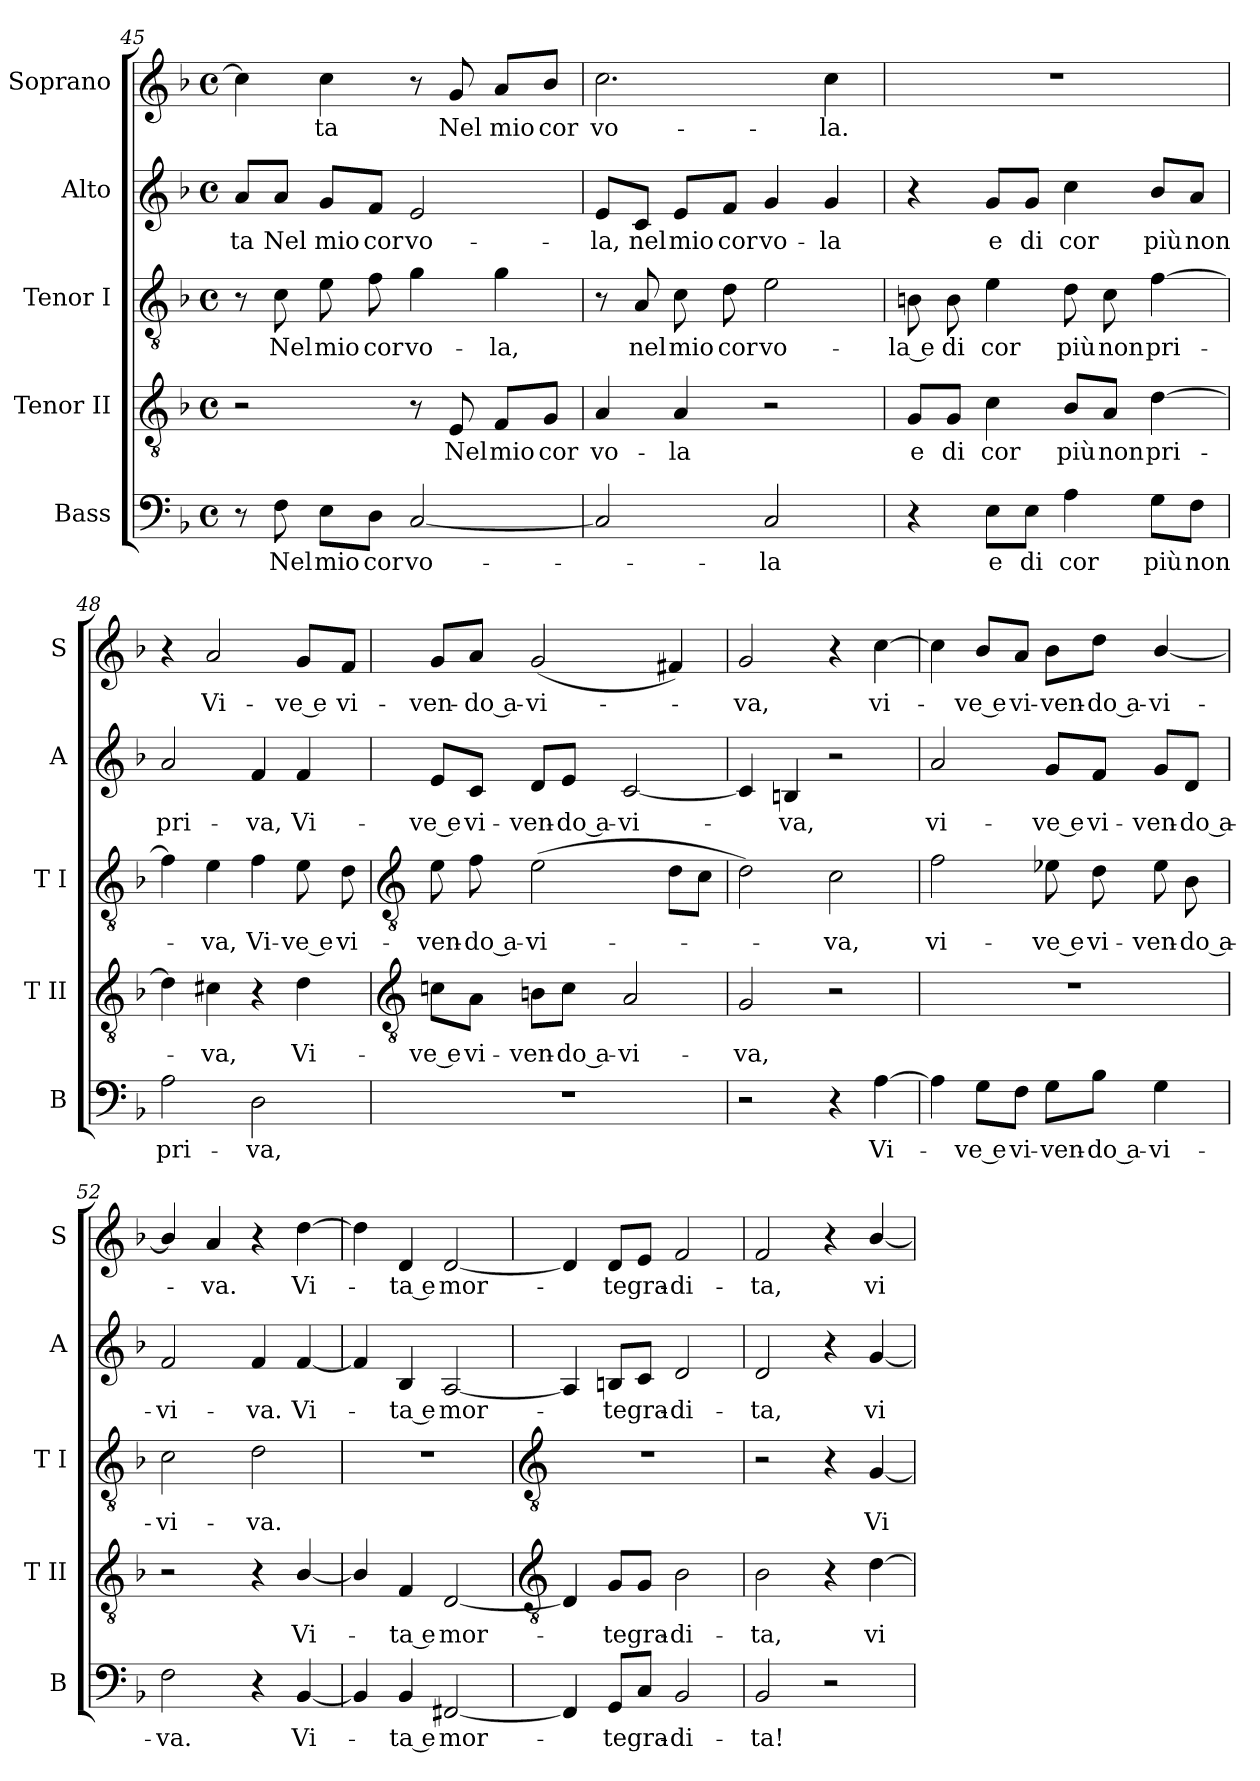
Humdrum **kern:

**kern	**text	**kern	**text	**kern	**text	**kern	**text	**kern	**text
*part5	*part5	*part4	*part4	*part3	*part3	*part2	*part2	*part1	*part1
*staff5	*staff5	*staff4	*staff4	*staff3	*staff3	*staff2	*staff2	*staff1	*staff1
*I"Bass	*	*I"Tenor II	*	*I"Tenor I	*	*I"Alto	*	*I"Soprano	*
*I'B	*	*I'T II	*	*I'T I	*	*I'A	*	*I'S	*
!!LO:LB:g=z
*clefF4	*	*clefGv2	*	*clefGv2	*	*clefG2	*	*clefG2	*
*k[b-]	*	*k[b-]	*	*k[b-]	*	*k[b-]	*	*k[b-]	*
*F:	*	*F:	*	*F:	*	*F:	*	*F:	*
*M4/4	*	*M4/4	*	*M4/4	*	*M4/4	*	*M4/4	*
*met(c)	*	*met(c)	*	*met(c)	*	*met(c)	*	*met(c)	*
=45	=45	=45	=45	=45	=45	=45	=45	=45	=45
!	!	!	!	!	!	!	!LO:LY:b	!	!
8r	.	2r	.	8r	.	8a/L	ta	4cc]	.
!	!LO:LY:b	!	!	!	!LO:LY:b	!	!LO:LY:b	!	!
8F	Nel	.	.	8c	Nel	8a/J	Nel	.	.
!	!LO:LY:b	!	!	!	!LO:LY:b	!	!LO:LY:b	!	!LO:LY:b
8E\L	mio	.	.	8e	mio	8g/L	mio	4cc	ta
!	!LO:LY:b	!	!	!	!LO:LY:b	!	!LO:LY:b	!	!
8D\J	cor	.	.	8f	cor	8f/J	cor	.	.
!	!LO:LY:b	!	!	!	!LO:LY:b	!	!LO:LY:b	!	!
[2C	vo-	8r	.	4g	vo-	2e	vo-	8r	.
!	!	!	!LO:LY:b	!	!	!	!	!	!LO:LY:b
.	.	8E	Nel	.	.	.	.	8g	Nel
!	!	!	!LO:LY:b	!	!LO:LY:b	!	!	!	!LO:LY:b
.	.	8F/L	mio	4g	-la,	.	.	8a/L	mio
!	!	!	!LO:LY:b	!	!	!	!	!	!LO:LY:b
.	.	8G/J	cor	.	.	.	.	8b-/J	cor
=46	=46	=46	=46	=46	=46	=46	=46	=46	=46
!	!	!	!LO:LY:b	!	!	!	!LO:LY:b	!	!LO:LY:b
2C]	.	4A	vo-	8r	.	8e/L	-la,	2.cc	vo-
!	!	!	!	!	!LO:LY:b	!	!LO:LY:b	!	!
.	.	.	.	8A	nel	8c/J	nel	.	.
!	!	!	!LO:LY:b	!	!LO:LY:b	!	!LO:LY:b	!	!
.	.	4A	-la	8c	mio	8e/L	mio	.	.
!	!	!	!	!	!LO:LY:b	!	!LO:LY:b	!	!
.	.	.	.	8d	cor	8f/J	cor	.	.
!	!LO:LY:b	!	!	!	!LO:LY:b	!	!LO:LY:b	!	!
2C	la	2r	.	2e	vo-	4g	vo-	.	.
!	!	!	!	!	!	!	!LO:LY:b	!	!LO:LY:b
.	.	.	.	.	.	4g	-la	4cc	-la.
=47	=47	=47	=47	=47	=47	=47	=47	=47	=47
!	!	!	!LO:LY:b	!	!LO:LY:b	!	!	!	!
4r	.	8G/L	e	8Bn	-la e	4r	.	1r	.
!	!	!	!LO:LY:b	!	!LO:LY:b	!	!	!	!
.	.	8G/J	di	8B	di	.	.	.	.
!	!LO:LY:b	!	!LO:LY:b	!	!LO:LY:b	!	!LO:LY:b	!	!
8E\L	e	4c	cor	4e	cor	8g/L	e	.	.
!	!LO:LY:b	!	!	!	!	!	!LO:LY:b	!	!
8E\J	di	.	.	.	.	8g/J	di	.	.
!	!LO:LY:b	!	!LO:LY:b	!	!LO:LY:b	!	!LO:LY:b	!	!
4A	cor	8B-/L	più	8d	più	4cc	cor	.	.
!	!	!	!LO:LY:b	!	!LO:LY:b	!	!	!	!
.	.	8A/J	non	8c	non	.	.	.	.
!	!LO:LY:b	!	!LO:LY:b	!	!LO:LY:b	!	!LO:LY:b	!	!
8G\L	più	[4d	pri-	[4f	pri-	8b-/L	più	.	.
!	!LO:LY:b	!	!	!	!	!	!LO:LY:b	!	!
8F\J	non	.	.	.	.	8a/J	non	.	.
=48	=48	=48	=48	=48	=48	=48	=48	=48	=48
!	!LO:LY:b	!	!	!	!	!	!LO:LY:b	!	!
2A	pri-	4d]	.	4f]	.	2a	pri-	4r	.
!	!	!	!LO:LY:b	!	!LO:LY:b	!	!	!	!LO:LY:b
.	.	4c#X	va,	4e	va,	.	.	2a	Vi-
!	!LO:LY:b	!	!	!	!LO:LY:b	!	!LO:LY:b	!	!
2D	-va,	4r	.	4f	Vi-	4f	-va,	.	.
!	!	!	!LO:LY:b	!	!LO:LY:b	!	!LO:LY:b	!	!LO:LY:b
.	.	4d	Vi-	8e	-ve e	4f	Vi-	8g/L	-ve e
!	!	!	!	!	!LO:LY:b	!	!	!	!LO:LY:b
.	.	.	.	8d	vi-	.	.	8f/J	vi-
!!LO:LB:g=z
=49	=49	=49	=49	=49	=49	=49	=49	=49	=49
*	*	*clefGv2	*	*clefGv2	*	*	*	*	*
!	!	!	!LO:LY:b	!	!LO:LY:b	!	!LO:LY:b	!	!LO:LY:b
1r	.	8cn\L	-ve e	8e	-ven-	8e/L	-ve e	8g/L	-ven-
!	!	!	!LO:LY:b	!	!LO:LY:b	!	!LO:LY:b	!	!LO:LY:b
.	.	8A\J	vi-	8f	-do a-	8c/J	vi-	8a/J	-do a-
!	!	!	!LO:LY:b	!	!LO:LY:b	!	!LO:LY:b	!	!LO:LY:b
.	.	8Bn\L	-ven-	(>2e	-vi-	8d/L	-ven-	(<2g	-vi-
!	!	!	!LO:LY:b	!	!	!	!LO:LY:b	!	!
.	.	8c\J	-do a-	.	.	8e/J	-do a-	.	.
!	!	!	!LO:LY:b	!	!	!	!LO:LY:b	!	!
.	.	2A	-vi-	.	.	[2c	-vi-	.	.
.	.	.	.	8dL	.	.	.	4f#X)	.
.	.	.	.	8cJ	.	.	.	.	.
=50	=50	=50	=50	=50	=50	=50	=50	=50	=50
!	!	!	!LO:LY:b	!	!	!	!	!	!LO:LY:b
2r	.	2G	-va,	2d)	.	4c]	.	2g	va,
!	!	!	!	!	!	!	!LO:LY:b	!	!
.	.	.	.	.	.	4Bn	va,	.	.
!	!	!	!	!	!LO:LY:b	!	!	!	!
4r	.	2r	.	2c	va,	2r	.	4r	.
!	!LO:LY:b	!	!	!	!	!	!	!	!LO:LY:b
[4A	Vi-	.	.	.	.	.	.	[4cc	vi-
=51	=51	=51	=51	=51	=51	=51	=51	=51	=51
!	!	!	!	!	!LO:LY:b	!	!LO:LY:b	!	!
4A]	.	1r	.	2f	vi-	2a	vi-	4cc]	.
!	!LO:LY:b	!	!	!	!	!	!	!	!LO:LY:b
8G\L	ve e	.	.	.	.	.	.	8b-/L	ve e
!	!LO:LY:b	!	!	!	!	!	!	!	!LO:LY:b
8F\J	vi-	.	.	.	.	.	.	8a/J	vi-
!	!LO:LY:b	!	!	!	!LO:LY:b	!	!LO:LY:b	!	!LO:LY:b
8G\L	-ven-	.	.	8e-X	-ve e	8g/L	-ve e	8b-\L	-ven-
!	!LO:LY:b	!	!	!	!LO:LY:b	!	!LO:LY:b	!	!LO:LY:b
8B-\J	-do a-	.	.	8d	vi-	8f/J	vi-	8dd\J	-do a-
!	!LO:LY:b	!	!	!	!LO:LY:b	!	!LO:LY:b	!	!LO:LY:b
4G	-vi-	.	.	8e-	-ven-	8g/L	-ven-	[4b-/	-vi-
!	!	!	!	!	!LO:LY:b	!	!LO:LY:b	!	!
.	.	.	.	8B-	-do a-	8d/J	-do a-	.	.
=52	=52	=52	=52	=52	=52	=52	=52	=52	=52
!	!LO:LY:b	!	!	!	!LO:LY:b	!	!LO:LY:b	!	!
2F	-va.	2r	.	2c	-vi-	2f	-vi-	4b-/]	.
!	!	!	!	!	!	!	!	!	!LO:LY:b
.	.	.	.	.	.	.	.	4a	va.
!	!	!	!	!	!LO:LY:b	!	!LO:LY:b	!	!
4r	.	4r	.	2d	-va.	4f	-va.	4r	.
!	!LO:LY:b	!	!LO:LY:b	!	!	!	!LO:LY:b	!	!LO:LY:b
[4BB-	Vi-	[4B-/	Vi-	.	.	[4f	Vi-	[4dd	Vi-
=53	=53	=53	=53	=53	=53	=53	=53	=53	=53
4BB-]	.	4B-/]	.	1r	.	4f]	.	4dd]	.
!	!LO:LY:b	!	!LO:LY:b	!	!	!	!LO:LY:b	!	!LO:LY:b
4BB-	ta e	4F	ta e	.	.	4B-	ta e	4d	ta e
!	!LO:LY:b	!	!LO:LY:b	!	!	!	!LO:LY:b	!	!LO:LY:b
[2FF#X	mor-	[2D	mor-	.	.	[2A	mor-	[2d	mor-
!!LO:LB:g=z
=54	=54	=54	=54	=54	=54	=54	=54	=54	=54
*	*	*clefGv2	*	*clefGv2	*	*	*	*	*
4FF#]	.	4D]	.	1r	.	4A]	.	4d]	.
!	!LO:LY:b	!	!LO:LY:b	!	!	!	!LO:LY:b	!	!LO:LY:b
8GG/L	te	8G/L	te	.	.	8Bn/L	te	8d/L	te
!	!LO:LY:b	!	!LO:LY:b	!	!	!	!LO:LY:b	!	!LO:LY:b
8C/J	gra-	8G/J	gra-	.	.	8c/J	gra-	8e/J	gra-
!	!LO:LY:b	!	!LO:LY:b	!	!	!	!LO:LY:b	!	!LO:LY:b
2BB-	-di-	2B-	-di-	.	.	2d	-di-	2f	-di-
=55	=55	=55	=55	=55	=55	=55	=55	=55	=55
!	!LO:LY:b	!	!LO:LY:b	!	!	!	!LO:LY:b	!	!LO:LY:b
2BB-	-ta!	2B-	-ta,	2r	.	2d	-ta,	2f	-ta,
2r	.	4r	.	4r	.	4r	.	4r	.
!	!	!	!LO:LY:b	!	!LO:LY:b	!	!LO:LY:b	!	!LO:LY:b
.	.	[4d	vi-	[4G	Vi-	[4g	vi-	[4b-/	vi-
=	=	=	=	=	=	=	=	=	=
*-	*-	*-	*-	*-	*-	*-	*-	*-	*-
